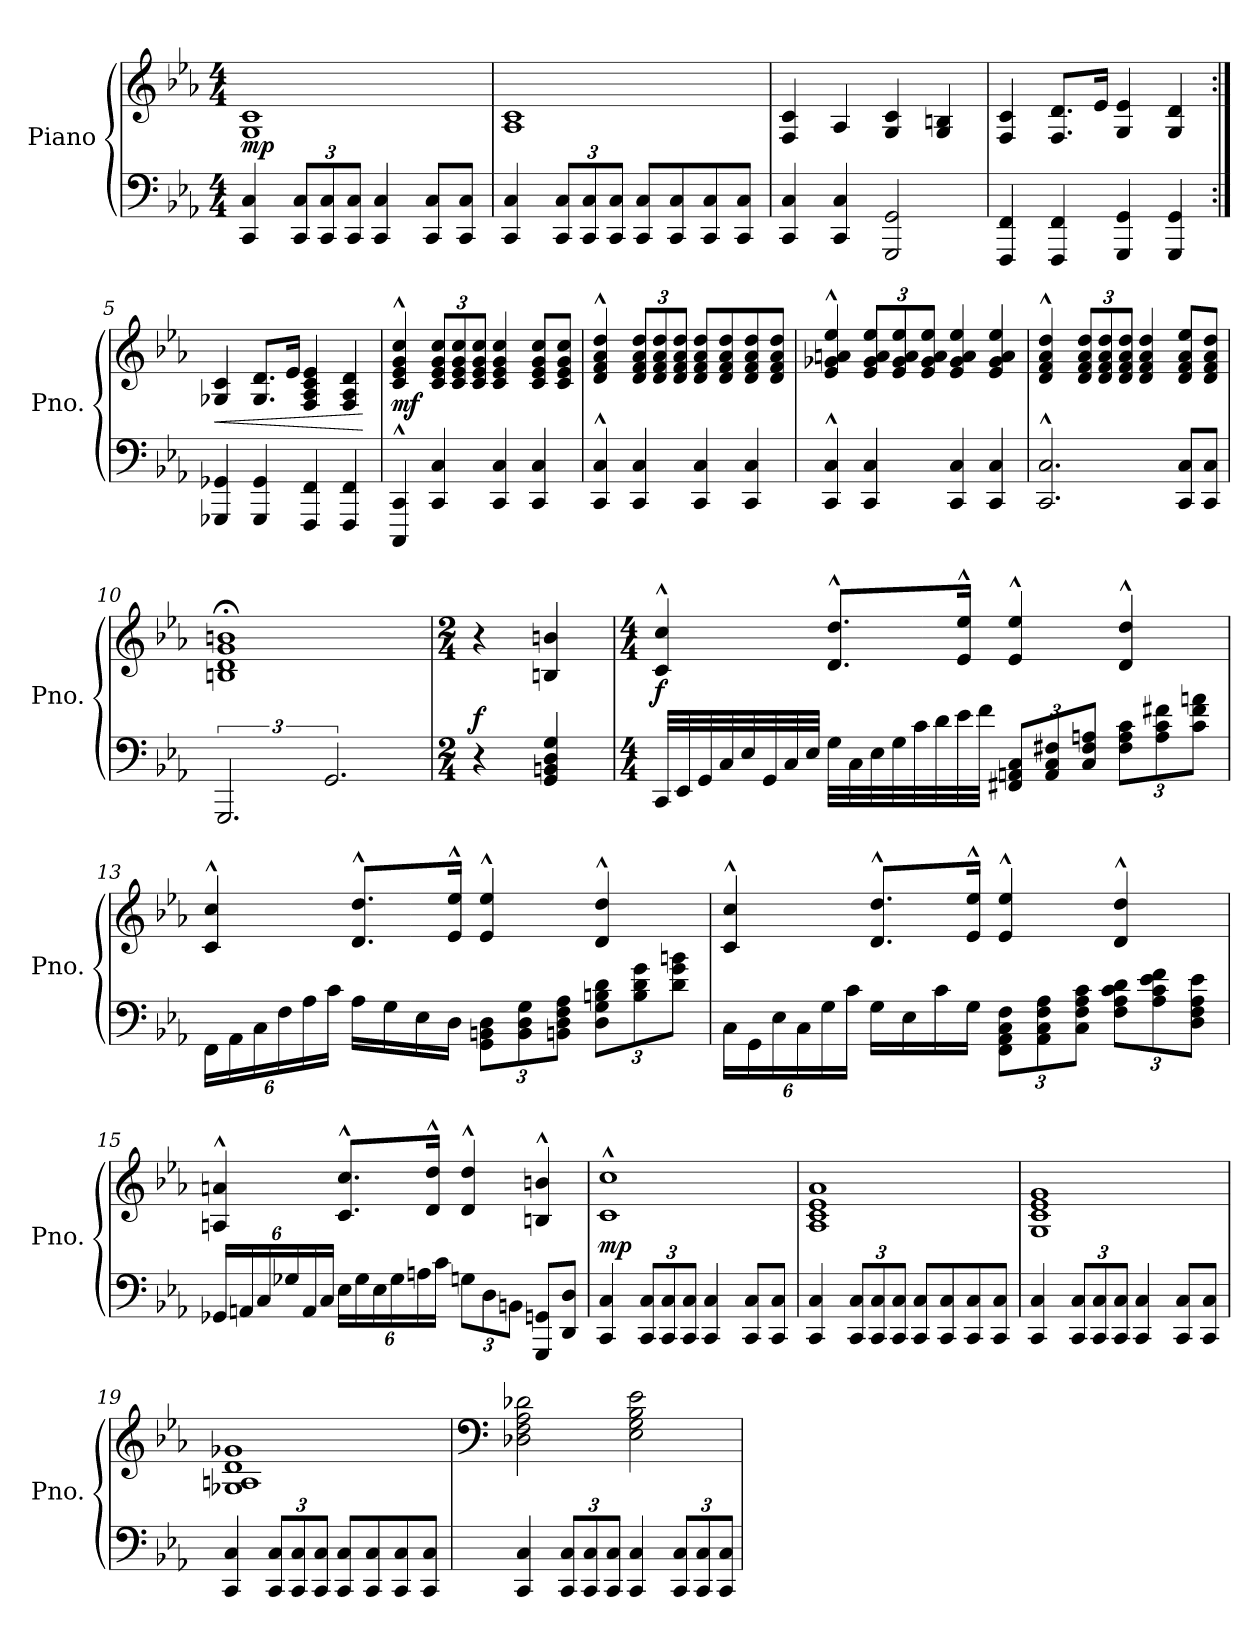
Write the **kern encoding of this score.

**kern	**kern	**dynam
*part1	*part1	*part1
*staff2	*staff1	*staff1/2
*I"Piano	*	*
*I'Pno.	*	*
*clefF4	*clefG2	*
*k[b-e-a-]	*k[b-e-a-]	*
*M4/4	*M4/4	*
*MM100	*MM100	*
=1	=1	=1
!	!	!LO:DY:a=2
4CC/ 4C/	1G 1c	mp
*Xbrackettup	*	*
12CC/ 12C/L	.	.
12CC/ 12C/	.	.
12CC/ 12C/J	.	.
4CC/ 4C/	.	.
8CC/ 8C/L	.	.
8CC/ 8C/J	.	.
=2	=2	=2
4CC/ 4C/	1A- 1c	.
12CC/ 12C/L	.	.
12CC/ 12C/	.	.
12CC/ 12C/J	.	.
8CC/ 8C/L	.	.
8CC/ 8C/	.	.
8CC/ 8C/	.	.
8CC/ 8C/J	.	.
=3	=3	=3
4CC/ 4C/	4F/ 4c/	.
4CC/ 4C/	4A-/	.
2GGG/ 2GG/	4G/ 4c/	.
.	4G/ 4Bn/	.
=4	=4	=4
4FFF/ 4FF/	4F/ 4c/	.
4FFF/ 4FF/	8.F/ 8.d/L	.
.	16e-/Jk	.
4GGG/ 4GG/	4G/ 4e-/	.
4GGG/ 4GG/	4G/ 4d/	.
=5:|!	=5:|!	=5:|!
!	!	!LO:HP:b
4GGG-X/ 4GG-X/	4G-X/ 4c/	<
4GGG-/ 4GG-/	8.G-/ 8.d/L	.
.	16e-/Jk	.
4FFF/ 4FF/	4F/ 4A-/ 4c/ 4e-/	.
4FFF/ 4FF/	4F/ 4A-/ 4d/	.
.	.	[
!!LO:LB:g=z
=6	=6	=6
!	!	!LO:DY:a=2
4CCC/^^ 4CC/^^	4c/^^ 4e-/^^ 4g/^^ 4cc/^^	mf
*	*Xbrackettup	*
4CC/ 4C/	12c/ 12e-/ 12g/ 12cc/L	.
.	12c/ 12e-/ 12g/ 12cc/	.
.	12c/ 12e-/ 12g/ 12cc/J	.
4CC/ 4C/	4c/ 4e-/ 4g/ 4cc/	.
4CC/ 4C/	8c/ 8e-/ 8g/ 8cc/L	.
.	8c/ 8e-/ 8g/ 8cc/J	.
=7	=7	=7
4CC/^^ 4C/^^	4d/^^ 4f/^^ 4a-/^^ 4dd/^^	.
4CC/ 4C/	12d/ 12f/ 12a-/ 12dd/L	.
.	12d/ 12f/ 12a-/ 12dd/	.
.	12d/ 12f/ 12a-/ 12dd/J	.
4CC/ 4C/	8d/ 8f/ 8a-/ 8dd/L	.
.	8d/ 8f/ 8a-/ 8dd/	.
4CC/ 4C/	8d/ 8f/ 8a-/ 8dd/	.
.	8d/ 8f/ 8a-/ 8dd/J	.
=8	=8	=8
4CC/^^ 4C/^^	4e-/^^ 4g-X/^^ 4an/^^ 4ee-/^^	.
4CC/ 4C/	12e-/ 12g-/ 12a/ 12ee-/L	.
.	12e-/ 12g-/ 12a/ 12ee-/	.
.	12e-/ 12g-/ 12a/ 12ee-/J	.
4CC/ 4C/	4e-/ 4g-/ 4a/ 4ee-/	.
4CC/ 4C/	4e-/ 4g-/ 4a/ 4ee-/	.
=9	=9	=9
2.CC/^^ 2.C/^^	4d/^^ 4f/^^ 4a-/^^ 4dd/^^	.
.	12d/ 12f/ 12a-/ 12dd/L	.
.	12d/ 12f/ 12a-/ 12dd/	.
.	12d/ 12f/ 12a-/ 12dd/J	.
.	4d/ 4f/ 4a-/ 4dd/	.
8CC/ 8C/L	8d/ 8f/ 8a-/ 8ee-/L	.
8CC/ 8C/J	8d/ 8f/ 8a-/ 8dd/J	.
=10	=10	=10
*brackettup	*	*
3.GGG	1Bn;< 1d;< 1g;< 1bn;<	.
3.GG	.	.
!!LO:LB:g=z
=11	=11	=11
*M2/4	*M2/4	*
!	!	!LO:DY:a=2
4r	4r	f
4GG/ 4BBn/ 4D/ 4G/	4Bn/ 4bn/	.
=12	=12	=12
*M4/4	*M4/4	*
!	!	!LO:DY:a=2
32CC/LLL	4c/^^ 4cc/^^	f
32EE-/	.	.
32GG/	.	.
32C/	.	.
32E-/	.	.
32GG/	.	.
32C/	.	.
32E-/JJJ	.	.
32G\LLL	8.d/^^ 8.dd/^^L	.
32C\	.	.
32E-\	.	.
32G\	.	.
32c\	.	.
32d\	.	.
32e-\	16e-/^^ 16ee-/^^Jk	.
32f\JJJ	.	.
*Xbrackettup	*	*
12FF#X/ 12AAn/ 12C/L	4e-/^^ 4ee-/^^	.
12AA/ 12C/ 12F#X/	.	.
12C/ 12F#/ 12An/J	.	.
12F#\ 12A\ 12c\L	4d/^^ 4dd/^^	.
12A\ 12c\ 12f#X\	.	.
12c\ 12f#\ 12an\J	.	.
!!LO:LB:g=z
=13	=13	=13
24FF\LL	4c/^^ 4cc/^^	.
24AA-\	.	.
24C\	.	.
24F\	.	.
24A-\	.	.
24c\JJ	.	.
16A-\LL	8.d/^^ 8.dd/^^L	.
16G\	.	.
16E-\	.	.
16D\JJ	16e-/^^ 16ee-/^^Jk	.
12GG\ 12BBn\ 12D\L	4e-/^^ 4ee-/^^	.
12BB\ 12D\ 12G\	.	.
12BBn\ 12D\ 12F\ 12A-\J	.	.
12D\ 12G\ 12Bn\ 12d\L	4d/^^ 4dd/^^	.
12B\ 12d\ 12g\	.	.
12d\ 12g\ 12bn\J	.	.
=14	=14	=14
24C\LL	4c/^^ 4cc/^^	.
24GG\	.	.
24E-\	.	.
24C\	.	.
24G\	.	.
24c\JJ	.	.
16G\LL	8.d/^^ 8.dd/^^L	.
16E-\	.	.
16c\	.	.
16G\JJ	16e-/^^ 16ee-/^^Jk	.
12FF\ 12AA-\ 12C\ 12F\L	4e-/^^ 4ee-/^^	.
12AA-\ 12C\ 12F\ 12A-\	.	.
12C\ 12F\ 12A-\ 12c\J	.	.
12F\ 12A-\ 12c\ 12d\L	4d/^^ 4dd/^^	.
12A-\ 12c\ 12e-\ 12f\	.	.
12D\ 12F\ 12A-\ 12e-\J	.	.
!!LO:LB:g=z
=15	=15	=15
24GG-X/LL	4An/^^ 4an/^^	.
24AAn/	.	.
24C/	.	.
24G-X/	.	.
24AA/	.	.
24C/JJ	.	.
24E-\LL	8.c/^^ 8.cc/^^L	.
24G-\	.	.
24E-\	.	.
24G-\	.	.
24An\	.	.
.	16d/^^ 16dd/^^Jk	.
24c\JJ	.	.
12Gn\L	4d/^^ 4dd/^^	.
12D\	.	.
12BBn\J	.	.
8GGG/ 8GGn/L	4Bn/^^ 4bn/^^	.
8DD/ 8D/J	.	.
=16	=16	=16
!	!	!LO:DY:a=2
4CC/ 4C/	1c^^ 1cc^^	mp
12CC/ 12C/L	.	.
12CC/ 12C/	.	.
12CC/ 12C/J	.	.
4CC/ 4C/	.	.
8CC/ 8C/L	.	.
8CC/ 8C/J	.	.
=17	=17	=17
4CC/ 4C/	1A- 1c 1e- 1a-	.
12CC/ 12C/L	.	.
12CC/ 12C/	.	.
12CC/ 12C/J	.	.
8CC/ 8C/L	.	.
8CC/ 8C/	.	.
8CC/ 8C/	.	.
8CC/ 8C/J	.	.
!!LO:PB:g=z
=18	=18	=18
4CC/ 4C/	1G 1c 1e- 1g	.
12CC/ 12C/L	.	.
12CC/ 12C/	.	.
12CC/ 12C/J	.	.
4CC/ 4C/	.	.
8CC/ 8C/L	.	.
8CC/ 8C/J	.	.
=19	=19	=19
4CC/ 4C/	1G-X 1An 1d 1g-X	.
12CC/ 12C/L	.	.
12CC/ 12C/	.	.
12CC/ 12C/J	.	.
8CC/ 8C/L	.	.
8CC/ 8C/	.	.
8CC/ 8C/	.	.
8CC/ 8C/J	.	.
=20	=20	=20
*	*clefF4	*
4CC/ 4C/	2D-X\ 2F\ 2A-\ 2d-X\	.
12CC/ 12C/L	.	.
12CC/ 12C/	.	.
12CC/ 12C/J	.	.
4CC/ 4C/	2E-\ 2G\ 2B-\ 2e-\	.
12CC/ 12C/L	.	.
12CC/ 12C/	.	.
12CC/ 12C/J	.	.
=	=	=
*-	*-	*-
